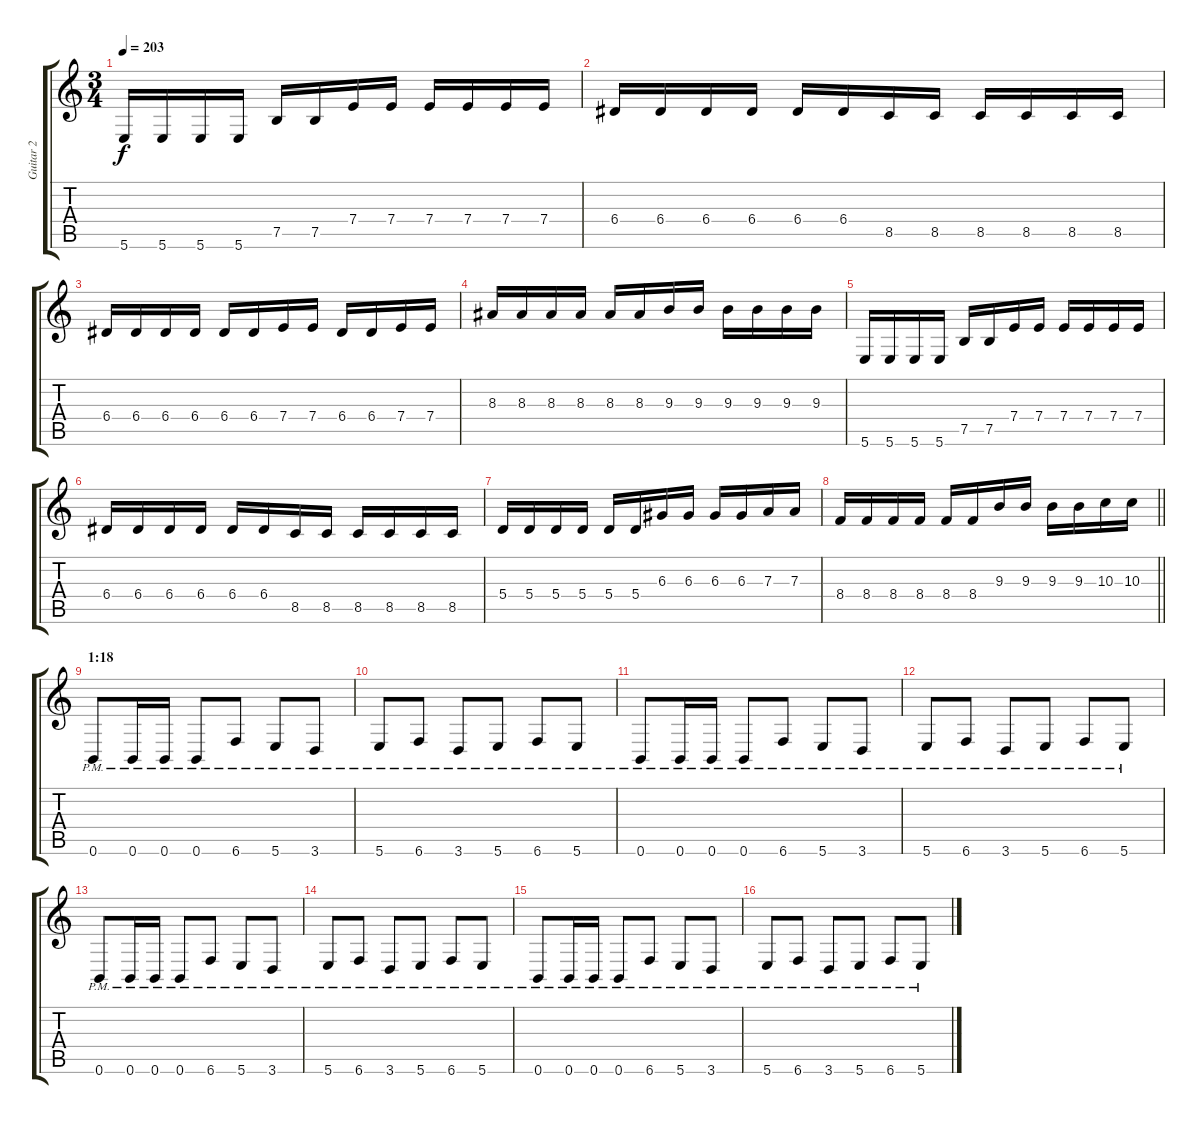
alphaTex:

\track ("Guitar 2" "Guitar 2") {instrument distortionguitar}
\staff {score tabs}
\tuning (B3 Gb3 D3 A2 E2 B1) {hide}
\ts (3 4)
\tempo 203
\clef g2
\ks c
5.6.16{dy f} 5.6.16 5.6.16 5.6.16 7.5.16 7.5.16 7.4.16 7.4.16 7.4.16 7.4.16 7.4.16 7.4.16 |
6.4.16 6.4.16 6.4.16 6.4.16 6.4.16 6.4.16 8.5.16 8.5.16 8.5.16 8.5.16 8.5.16 8.5.16 |
6.4.16 6.4.16 6.4.16 6.4.16 6.4.16 6.4.16 7.4.16 7.4.16 6.4.16 6.4.16 7.4.16 7.4.16 |
8.3.16 8.3.16 8.3.16 8.3.16 8.3.16 8.3.16 9.3.16 9.3.16 9.3.16 9.3.16 9.3.16 9.3.16 |
5.6.16 5.6.16 5.6.16 5.6.16 7.5.16 7.5.16 7.4.16 7.4.16 7.4.16 7.4.16 7.4.16 7.4.16 |
6.4.16 6.4.16 6.4.16 6.4.16 6.4.16 6.4.16 8.5.16 8.5.16 8.5.16 8.5.16 8.5.16 8.5.16 |
5.4.16 5.4.16 5.4.16 5.4.16 5.4.16 5.4.16 6.3.16 6.3.16 6.3.16 6.3.16 7.3.16 7.3.16 |
\barLineRight lightlight
8.4.16 8.4.16 8.4.16 8.4.16 8.4.16 8.4.16 9.3.16 9.3.16 9.3.16 9.3.16 10.3.16 10.3.16 |
\section ("" "1:18")
0.6{pm}.8{volume 13 instrument distortionguitar} 0.6{pm}.16 0.6{pm}.16 0.6{pm}.8 6.6{pm}.8 5.6{pm}.8 3.6{pm}.8 |
5.6{pm}.8 6.6{pm}.8 3.6{pm}.8 5.6{pm}.8 6.6{pm}.8 5.6{pm}.8 |
0.6{pm}.8 0.6{pm}.16 0.6{pm}.16 0.6{pm}.8 6.6{pm}.8 5.6{pm}.8 3.6{pm}.8 |
5.6{pm}.8 6.6{pm}.8 3.6{pm}.8 5.6{pm}.8 6.6{pm}.8 5.6{pm}.8 |
0.6{pm}.8 0.6{pm}.16 0.6{pm}.16 0.6{pm}.8 6.6{pm}.8 5.6{pm}.8 3.6{pm}.8 |
5.6{pm}.8 6.6{pm}.8 3.6{pm}.8 5.6{pm}.8 6.6{pm}.8 5.6{pm}.8 |
0.6{pm}.8 0.6{pm}.16 0.6{pm}.16 0.6{pm}.8 6.6{pm}.8 5.6{pm}.8 3.6{pm}.8 |
5.6{pm}.8 6.6{pm}.8 3.6{pm}.8 5.6{pm}.8 6.6{pm}.8 5.6{pm}.8
